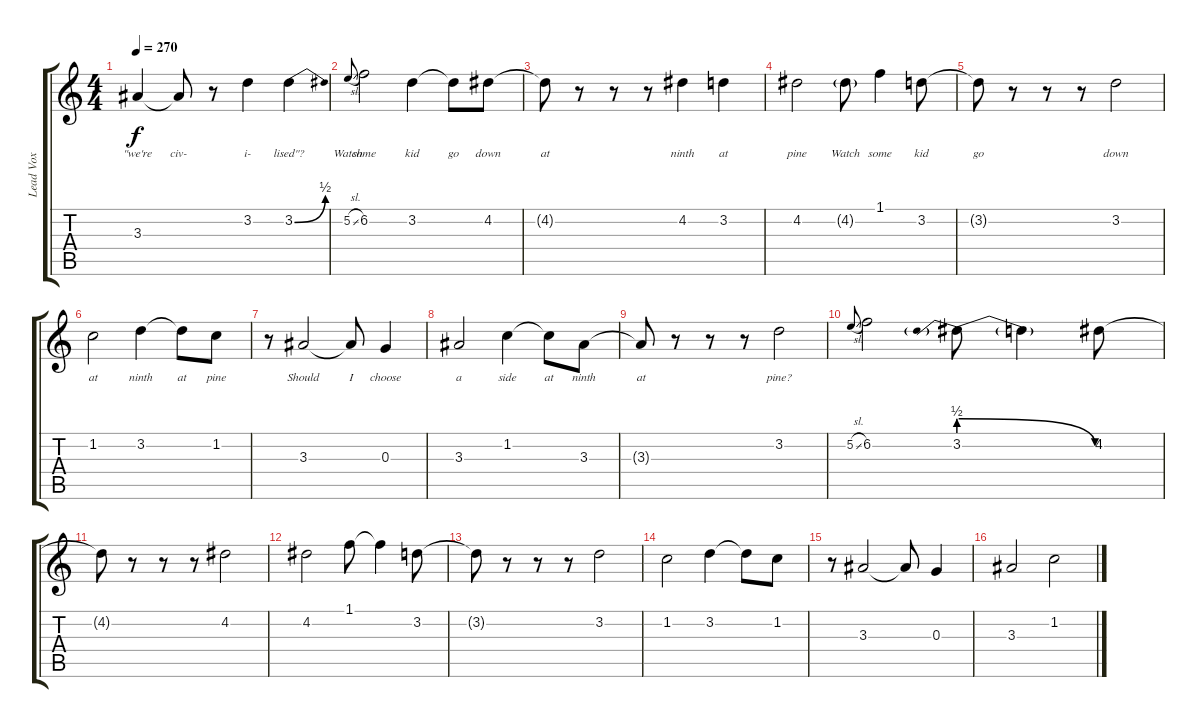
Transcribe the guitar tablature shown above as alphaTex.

\track ("Lead Vox" "Lead Vox") {instrument distortionguitar}
\staff {score tabs}
\tuning (E4 B3 G3 D3 A2 E2) {hide}
\ts (4 4)
\tempo 270
\clef g2
\ks c
3.3.4{lyrics (0 "\"we're") lyrics (1 "") lyrics (2 "") lyrics (3 "") lyrics (4 "") dy f} 3.3{t}.8{lyrics (0 "civ-") lyrics (1 "") lyrics (2 "") lyrics (3 "") lyrics (4 "")} r.8 3.2.4{lyrics (0 "i-") lyrics (1 "") lyrics (2 "") lyrics (3 "") lyrics (4 "")} 3.2{be (bend 0 0 60 2)}.4{lyrics (0 "lised\"?") lyrics (1 "") lyrics (2 "") lyrics (3 "") lyrics (4 "")} |
5.2{sl}.8{lyrics (0 "Watch") lyrics (1 "") lyrics (2 "") lyrics (3 "") lyrics (4 "") gr onbeat} 6.2.2{lyrics (0 "some") lyrics (1 "") lyrics (2 "") lyrics (3 "") lyrics (4 "")} 3.2.4{lyrics (0 "kid") lyrics (1 "") lyrics (2 "") lyrics (3 "") lyrics (4 "")} 3.2{t}.8{lyrics (0 "go") lyrics (1 "") lyrics (2 "") lyrics (3 "") lyrics (4 "")} 4.2.8{lyrics (0 "down") lyrics (1 "") lyrics (2 "") lyrics (3 "") lyrics (4 "")} |
4.2{t}.8{lyrics (0 "at") lyrics (1 "") lyrics (2 "") lyrics (3 "") lyrics (4 "")} r.8 r.8 r.8 4.2.4{lyrics (0 "ninth") lyrics (1 "") lyrics (2 "") lyrics (3 "") lyrics (4 "")} 3.2.4{lyrics (0 "at") lyrics (1 "") lyrics (2 "") lyrics (3 "") lyrics (4 "")} |
4.2.2{lyrics (0 "pine") lyrics (1 "") lyrics (2 "") lyrics (3 "") lyrics (4 "")} 4.2{g}.8{lyrics (0 "Watch") lyrics (1 "") lyrics (2 "") lyrics (3 "") lyrics (4 "")} 1.1.4{lyrics (0 "some") lyrics (1 "") lyrics (2 "") lyrics (3 "") lyrics (4 "")} 3.2.8{lyrics (0 "kid") lyrics (1 "") lyrics (2 "") lyrics (3 "") lyrics (4 "")} |
3.2{t}.8{lyrics (0 "go") lyrics (1 "") lyrics (2 "") lyrics (3 "") lyrics (4 "")} r.8 r.8 r.8 3.2.2{lyrics (0 "down") lyrics (1 "") lyrics (2 "") lyrics (3 "") lyrics (4 "")} |
1.2.2{lyrics (0 "at") lyrics (1 "") lyrics (2 "") lyrics (3 "") lyrics (4 "")} 3.2.4{lyrics (0 "ninth") lyrics (1 "") lyrics (2 "") lyrics (3 "") lyrics (4 "")} 3.2{t}.8{lyrics (0 "at") lyrics (1 "") lyrics (2 "") lyrics (3 "") lyrics (4 "")} 1.2.8{lyrics (0 "pine") lyrics (1 "") lyrics (2 "") lyrics (3 "") lyrics (4 "")} |
r.8 3.3.2{lyrics (0 "Should") lyrics (1 "") lyrics (2 "") lyrics (3 "") lyrics (4 "")} 3.3{t}.8{lyrics (0 "I") lyrics (1 "") lyrics (2 "") lyrics (3 "") lyrics (4 "")} 0.3.4{lyrics (0 "choose") lyrics (1 "") lyrics (2 "") lyrics (3 "") lyrics (4 "")} |
3.3.2{lyrics (0 "a") lyrics (1 "") lyrics (2 "") lyrics (3 "") lyrics (4 "")} 1.2.4{lyrics (0 "side") lyrics (1 "") lyrics (2 "") lyrics (3 "") lyrics (4 "")} 1.2{t}.8{lyrics (0 "at") lyrics (1 "") lyrics (2 "") lyrics (3 "") lyrics (4 "")} 3.3.8{lyrics (0 "ninth") lyrics (1 "") lyrics (2 "") lyrics (3 "") lyrics (4 "")} |
3.3{t}.8{lyrics (0 "at") lyrics (1 "") lyrics (2 "") lyrics (3 "") lyrics (4 "")} r.8 r.8 r.8 3.2.2{lyrics (0 "pine?") lyrics (1 "") lyrics (2 "") lyrics (3 "") lyrics (4 "")} |
5.2{sl}.8{gr onbeat} 6.2.2 3.2{be (prebendrelease 0 2 60 0)}.8 3.2{t}.4 4.2.8 |
4.2{t}.8 r.8 r.8 r.8 4.2.2 |
4.2.2 1.1.8 1.1{t}.4 3.2.8 |
3.2{t}.8 r.8 r.8 r.8 3.2.2 |
1.2.2 3.2.4 3.2{t}.8 1.2.8 |
r.8 3.3.2 3.3{t}.8 0.3.4 |
3.3.2 1.2.2
